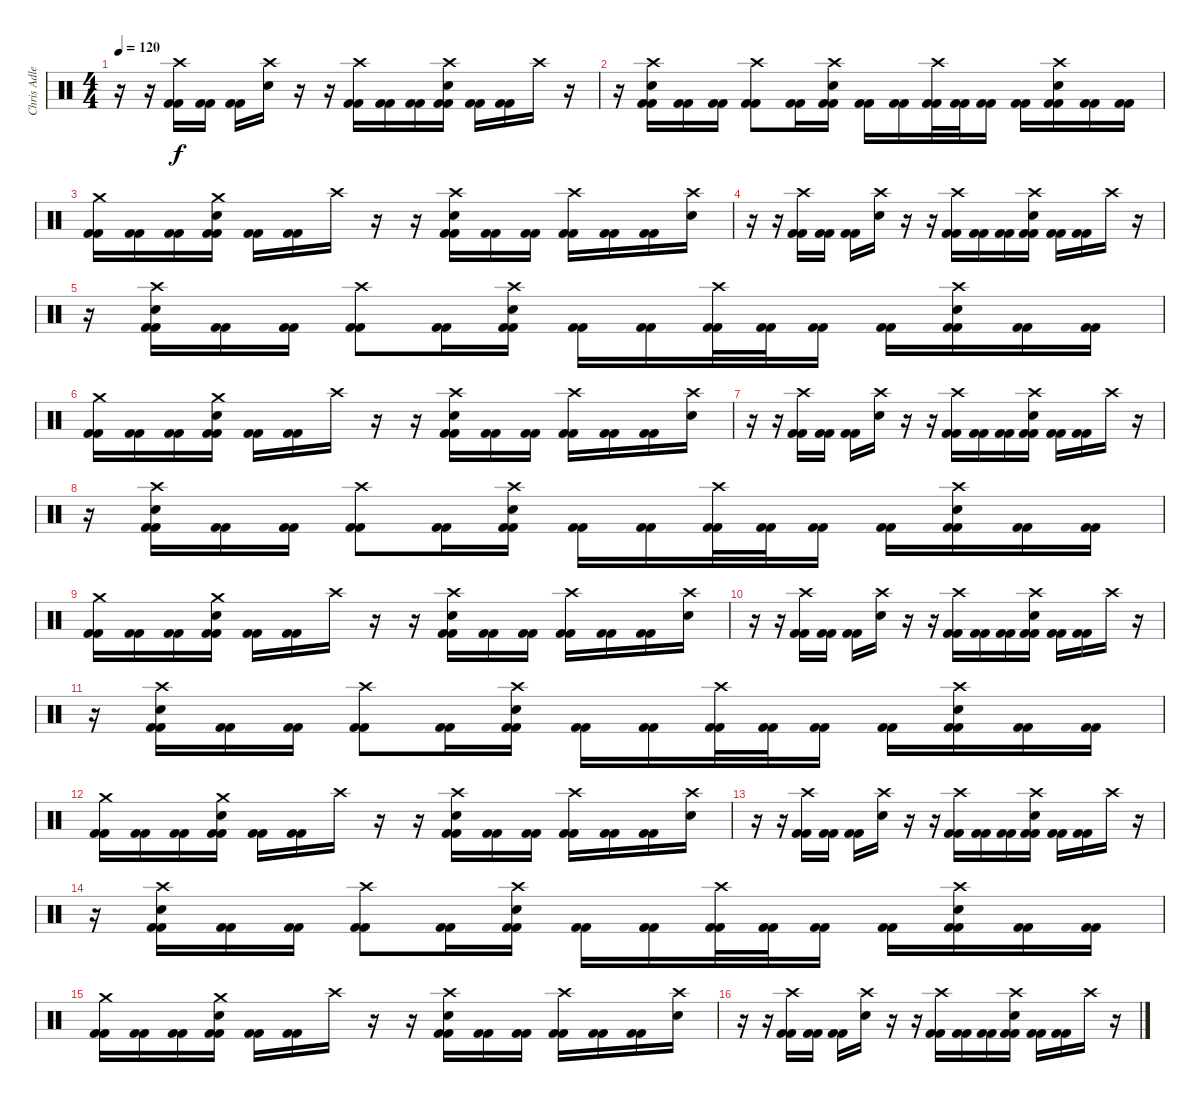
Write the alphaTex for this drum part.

\track ("Chris Adler" "Chris Adle") {instrument percussion}
\staff {score}
\articulation defaults
\ts (4 4)
\tempo 120
\clef neutral
\ks c
r.16{dy f} r.16 ("Crash high (hit)" "Kick (hit) 2" "Kick (hit) 2").16 ("Kick (hit) 2" "Kick (hit) 2").16 ("Kick (hit) 2" "Kick (hit) 2").16 ("Crash high (hit)" "Snare (hit) 2").16 r.16 r.16 ("Crash high (hit)" "Kick (hit) 2" "Kick (hit) 2").16 ("Kick (hit) 2" "Kick (hit) 2").16 ("Kick (hit) 2" "Kick (hit) 2").16 ("Crash high (hit)" "Snare (hit) 2" "Kick (hit) 2" "Kick (hit) 2").16 ("Kick (hit) 2" "Kick (hit) 2").16 ("Kick (hit) 2" "Kick (hit) 2").16 "Crash high (hit)".16 r.16 |
r.16 ("Crash high (hit)" "Snare (hit) 2" "Kick (hit) 2" "Kick (hit) 2").16 ("Kick (hit) 2" "Kick (hit) 2").16 ("Kick (hit) 2" "Kick (hit) 2").16 ("Crash high (hit)" "Kick (hit) 2" "Kick (hit) 2").8 ("Kick (hit) 2" "Kick (hit) 2").16 ("Crash high (hit)" "Snare (hit) 2" "Kick (hit) 2" "Kick (hit) 2").16 ("Kick (hit) 2" "Kick (hit) 2").16 ("Kick (hit) 2" "Kick (hit) 2").16 ("Crash high (hit)" "Kick (hit) 2" "Kick (hit) 2").32 ("Kick (hit) 2" "Kick (hit) 2").32 ("Kick (hit) 2" "Kick (hit) 2").16 ("Kick (hit) 2" "Kick (hit) 2").16 ("Crash high (hit)" "Snare (hit) 2" "Kick (hit) 2" "Kick (hit) 2").16 ("Kick (hit) 2" "Kick (hit) 2").16 ("Kick (hit) 2" "Kick (hit) 2").16 |
("Crash medium (hit)" "Kick (hit) 2" "Kick (hit) 2").16 ("Kick (hit) 2" "Kick (hit) 2").16 ("Kick (hit) 2" "Kick (hit) 2").16 ("Crash medium (hit)" "Snare (hit) 2" "Kick (hit) 2" "Kick (hit) 2").16 ("Kick (hit) 2" "Kick (hit) 2").16 ("Kick (hit) 2" "Kick (hit) 2").16 "Crash high (hit)".16 r.16 r.16 ("Crash high (hit)" "Snare (hit) 2" "Kick (hit) 2" "Kick (hit) 2").16 ("Kick (hit) 2" "Kick (hit) 2").16 ("Kick (hit) 2" "Kick (hit) 2").16 ("Crash high (hit)" "Kick (hit) 2" "Kick (hit) 2").16 ("Kick (hit) 2" "Kick (hit) 2").16 ("Kick (hit) 2" "Kick (hit) 2").16 ("Crash high (hit)" "Snare (hit) 2").16 |
r.16 r.16 ("Crash high (hit)" "Kick (hit) 2" "Kick (hit) 2").16 ("Kick (hit) 2" "Kick (hit) 2").16 ("Kick (hit) 2" "Kick (hit) 2").16 ("Crash high (hit)" "Snare (hit) 2").16 r.16 r.16 ("Crash high (hit)" "Kick (hit) 2" "Kick (hit) 2").16 ("Kick (hit) 2" "Kick (hit) 2").16 ("Kick (hit) 2" "Kick (hit) 2").16 ("Crash high (hit)" "Snare (hit) 2" "Kick (hit) 2" "Kick (hit) 2").16 ("Kick (hit) 2" "Kick (hit) 2").16 ("Kick (hit) 2" "Kick (hit) 2").16 "Crash high (hit)".16 r.16 |
r.16 ("Crash high (hit)" "Snare (hit) 2" "Kick (hit) 2" "Kick (hit) 2").16 ("Kick (hit) 2" "Kick (hit) 2").16 ("Kick (hit) 2" "Kick (hit) 2").16 ("Crash high (hit)" "Kick (hit) 2" "Kick (hit) 2").8 ("Kick (hit) 2" "Kick (hit) 2").16 ("Crash high (hit)" "Snare (hit) 2" "Kick (hit) 2" "Kick (hit) 2").16 ("Kick (hit) 2" "Kick (hit) 2").16 ("Kick (hit) 2" "Kick (hit) 2").16 ("Crash high (hit)" "Kick (hit) 2" "Kick (hit) 2").32 ("Kick (hit) 2" "Kick (hit) 2").32 ("Kick (hit) 2" "Kick (hit) 2").16 ("Kick (hit) 2" "Kick (hit) 2").16 ("Crash high (hit)" "Snare (hit) 2" "Kick (hit) 2" "Kick (hit) 2").16 ("Kick (hit) 2" "Kick (hit) 2").16 ("Kick (hit) 2" "Kick (hit) 2").16 |
("Crash medium (hit)" "Kick (hit) 2" "Kick (hit) 2").16 ("Kick (hit) 2" "Kick (hit) 2").16 ("Kick (hit) 2" "Kick (hit) 2").16 ("Crash medium (hit)" "Snare (hit) 2" "Kick (hit) 2" "Kick (hit) 2").16 ("Kick (hit) 2" "Kick (hit) 2").16 ("Kick (hit) 2" "Kick (hit) 2").16 "Crash high (hit)".16 r.16 r.16 ("Crash high (hit)" "Snare (hit) 2" "Kick (hit) 2" "Kick (hit) 2").16 ("Kick (hit) 2" "Kick (hit) 2").16 ("Kick (hit) 2" "Kick (hit) 2").16 ("Crash high (hit)" "Kick (hit) 2" "Kick (hit) 2").16 ("Kick (hit) 2" "Kick (hit) 2").16 ("Kick (hit) 2" "Kick (hit) 2").16 ("Crash high (hit)" "Snare (hit) 2").16 |
r.16 r.16 ("Crash high (hit)" "Kick (hit) 2" "Kick (hit) 2").16 ("Kick (hit) 2" "Kick (hit) 2").16 ("Kick (hit) 2" "Kick (hit) 2").16 ("Crash high (hit)" "Snare (hit) 2").16 r.16 r.16 ("Crash high (hit)" "Kick (hit) 2" "Kick (hit) 2").16 ("Kick (hit) 2" "Kick (hit) 2").16 ("Kick (hit) 2" "Kick (hit) 2").16 ("Crash high (hit)" "Snare (hit) 2" "Kick (hit) 2" "Kick (hit) 2").16 ("Kick (hit) 2" "Kick (hit) 2").16 ("Kick (hit) 2" "Kick (hit) 2").16 "Crash high (hit)".16 r.16 |
r.16 ("Crash high (hit)" "Snare (hit) 2" "Kick (hit) 2" "Kick (hit) 2").16 ("Kick (hit) 2" "Kick (hit) 2").16 ("Kick (hit) 2" "Kick (hit) 2").16 ("Crash high (hit)" "Kick (hit) 2" "Kick (hit) 2").8 ("Kick (hit) 2" "Kick (hit) 2").16 ("Crash high (hit)" "Snare (hit) 2" "Kick (hit) 2" "Kick (hit) 2").16 ("Kick (hit) 2" "Kick (hit) 2").16 ("Kick (hit) 2" "Kick (hit) 2").16 ("Crash high (hit)" "Kick (hit) 2" "Kick (hit) 2").32 ("Kick (hit) 2" "Kick (hit) 2").32 ("Kick (hit) 2" "Kick (hit) 2").16 ("Kick (hit) 2" "Kick (hit) 2").16 ("Crash high (hit)" "Snare (hit) 2" "Kick (hit) 2" "Kick (hit) 2").16 ("Kick (hit) 2" "Kick (hit) 2").16 ("Kick (hit) 2" "Kick (hit) 2").16 |
("Crash medium (hit)" "Kick (hit) 2" "Kick (hit) 2").16 ("Kick (hit) 2" "Kick (hit) 2").16 ("Kick (hit) 2" "Kick (hit) 2").16 ("Crash medium (hit)" "Snare (hit) 2" "Kick (hit) 2" "Kick (hit) 2").16 ("Kick (hit) 2" "Kick (hit) 2").16 ("Kick (hit) 2" "Kick (hit) 2").16 "Crash high (hit)".16 r.16 r.16 ("Crash high (hit)" "Snare (hit) 2" "Kick (hit) 2" "Kick (hit) 2").16 ("Kick (hit) 2" "Kick (hit) 2").16 ("Kick (hit) 2" "Kick (hit) 2").16 ("Crash high (hit)" "Kick (hit) 2" "Kick (hit) 2").16 ("Kick (hit) 2" "Kick (hit) 2").16 ("Kick (hit) 2" "Kick (hit) 2").16 ("Crash high (hit)" "Snare (hit) 2").16 |
r.16 r.16 ("Crash high (hit)" "Kick (hit) 2" "Kick (hit) 2").16 ("Kick (hit) 2" "Kick (hit) 2").16 ("Kick (hit) 2" "Kick (hit) 2").16 ("Crash high (hit)" "Snare (hit) 2").16 r.16 r.16 ("Crash high (hit)" "Kick (hit) 2" "Kick (hit) 2").16 ("Kick (hit) 2" "Kick (hit) 2").16 ("Kick (hit) 2" "Kick (hit) 2").16 ("Crash high (hit)" "Snare (hit) 2" "Kick (hit) 2" "Kick (hit) 2").16 ("Kick (hit) 2" "Kick (hit) 2").16 ("Kick (hit) 2" "Kick (hit) 2").16 "Crash high (hit)".16 r.16 |
r.16 ("Crash high (hit)" "Snare (hit) 2" "Kick (hit) 2" "Kick (hit) 2").16 ("Kick (hit) 2" "Kick (hit) 2").16 ("Kick (hit) 2" "Kick (hit) 2").16 ("Crash high (hit)" "Kick (hit) 2" "Kick (hit) 2").8 ("Kick (hit) 2" "Kick (hit) 2").16 ("Crash high (hit)" "Snare (hit) 2" "Kick (hit) 2" "Kick (hit) 2").16 ("Kick (hit) 2" "Kick (hit) 2").16 ("Kick (hit) 2" "Kick (hit) 2").16 ("Crash high (hit)" "Kick (hit) 2" "Kick (hit) 2").32 ("Kick (hit) 2" "Kick (hit) 2").32 ("Kick (hit) 2" "Kick (hit) 2").16 ("Kick (hit) 2" "Kick (hit) 2").16 ("Crash high (hit)" "Snare (hit) 2" "Kick (hit) 2" "Kick (hit) 2").16 ("Kick (hit) 2" "Kick (hit) 2").16 ("Kick (hit) 2" "Kick (hit) 2").16 |
("Crash medium (hit)" "Kick (hit) 2" "Kick (hit) 2").16 ("Kick (hit) 2" "Kick (hit) 2").16 ("Kick (hit) 2" "Kick (hit) 2").16 ("Crash medium (hit)" "Snare (hit) 2" "Kick (hit) 2" "Kick (hit) 2").16 ("Kick (hit) 2" "Kick (hit) 2").16 ("Kick (hit) 2" "Kick (hit) 2").16 "Crash high (hit)".16 r.16 r.16 ("Crash high (hit)" "Snare (hit) 2" "Kick (hit) 2" "Kick (hit) 2").16 ("Kick (hit) 2" "Kick (hit) 2").16 ("Kick (hit) 2" "Kick (hit) 2").16 ("Crash high (hit)" "Kick (hit) 2" "Kick (hit) 2").16 ("Kick (hit) 2" "Kick (hit) 2").16 ("Kick (hit) 2" "Kick (hit) 2").16 ("Crash high (hit)" "Snare (hit) 2").16 |
r.16 r.16 ("Crash high (hit)" "Kick (hit) 2" "Kick (hit) 2").16 ("Kick (hit) 2" "Kick (hit) 2").16 ("Kick (hit) 2" "Kick (hit) 2").16 ("Crash high (hit)" "Snare (hit) 2").16 r.16 r.16 ("Crash high (hit)" "Kick (hit) 2" "Kick (hit) 2").16 ("Kick (hit) 2" "Kick (hit) 2").16 ("Kick (hit) 2" "Kick (hit) 2").16 ("Crash high (hit)" "Snare (hit) 2" "Kick (hit) 2" "Kick (hit) 2").16 ("Kick (hit) 2" "Kick (hit) 2").16 ("Kick (hit) 2" "Kick (hit) 2").16 "Crash high (hit)".16 r.16 |
r.16 ("Crash high (hit)" "Snare (hit) 2" "Kick (hit) 2" "Kick (hit) 2").16 ("Kick (hit) 2" "Kick (hit) 2").16 ("Kick (hit) 2" "Kick (hit) 2").16 ("Crash high (hit)" "Kick (hit) 2" "Kick (hit) 2").8 ("Kick (hit) 2" "Kick (hit) 2").16 ("Crash high (hit)" "Snare (hit) 2" "Kick (hit) 2" "Kick (hit) 2").16 ("Kick (hit) 2" "Kick (hit) 2").16 ("Kick (hit) 2" "Kick (hit) 2").16 ("Crash high (hit)" "Kick (hit) 2" "Kick (hit) 2").32 ("Kick (hit) 2" "Kick (hit) 2").32 ("Kick (hit) 2" "Kick (hit) 2").16 ("Kick (hit) 2" "Kick (hit) 2").16 ("Crash high (hit)" "Snare (hit) 2" "Kick (hit) 2" "Kick (hit) 2").16 ("Kick (hit) 2" "Kick (hit) 2").16 ("Kick (hit) 2" "Kick (hit) 2").16 |
("Crash medium (hit)" "Kick (hit) 2" "Kick (hit) 2").16 ("Kick (hit) 2" "Kick (hit) 2").16 ("Kick (hit) 2" "Kick (hit) 2").16 ("Crash medium (hit)" "Snare (hit) 2" "Kick (hit) 2" "Kick (hit) 2").16 ("Kick (hit) 2" "Kick (hit) 2").16 ("Kick (hit) 2" "Kick (hit) 2").16 "Crash high (hit)".16 r.16 r.16 ("Crash high (hit)" "Snare (hit) 2" "Kick (hit) 2" "Kick (hit) 2").16 ("Kick (hit) 2" "Kick (hit) 2").16 ("Kick (hit) 2" "Kick (hit) 2").16 ("Crash high (hit)" "Kick (hit) 2" "Kick (hit) 2").16 ("Kick (hit) 2" "Kick (hit) 2").16 ("Kick (hit) 2" "Kick (hit) 2").16 ("Crash high (hit)" "Snare (hit) 2").16 |
r.16 r.16 ("Crash high (hit)" "Kick (hit) 2" "Kick (hit) 2").16 ("Kick (hit) 2" "Kick (hit) 2").16 ("Kick (hit) 2" "Kick (hit) 2").16 ("Crash high (hit)" "Snare (hit) 2").16 r.16 r.16 ("Crash high (hit)" "Kick (hit) 2" "Kick (hit) 2").16 ("Kick (hit) 2" "Kick (hit) 2").16 ("Kick (hit) 2" "Kick (hit) 2").16 ("Crash high (hit)" "Snare (hit) 2" "Kick (hit) 2" "Kick (hit) 2").16 ("Kick (hit) 2" "Kick (hit) 2").16 ("Kick (hit) 2" "Kick (hit) 2").16 "Crash high (hit)".16 r.16
